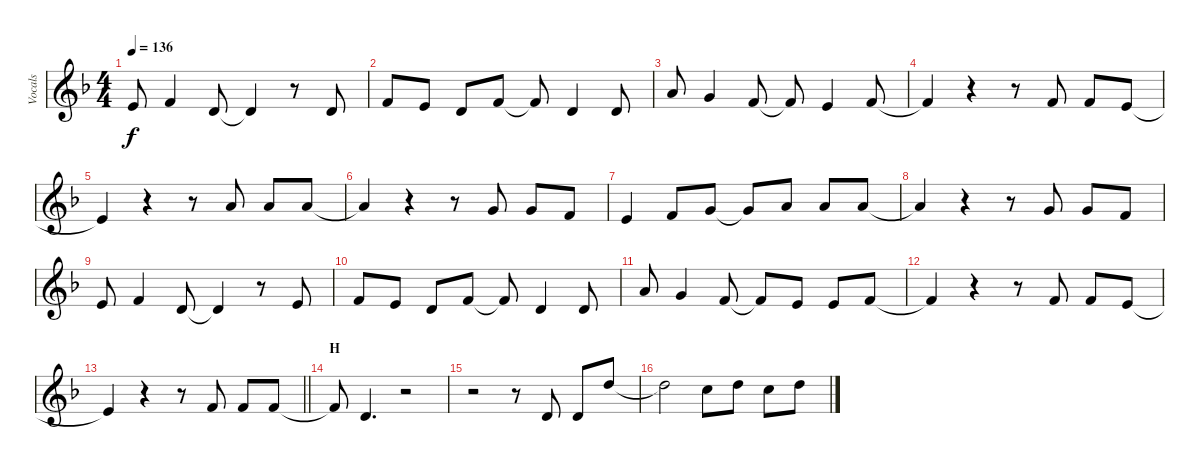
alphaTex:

\track ("Vocals" "Vocals") {instrument lead6voice}
\staff {score}
\tuning (E4 B3 G3 D3 A2 E2) {hide}
\ts (4 4)
\tempo 136
\clef g2
\ks dminor
0.1.8{dy f} 1.1.4 3.2.8 3.2{t}.4 r.8 3.2.8 |
1.1.8 0.1.8 3.2.8 1.1.8 1.1{t}.8 3.2.4 3.2.8 |
5.1.8 3.1.4 1.1.8 1.1{t}.8 0.1.4 1.1.8 |
1.1{t}.4 r.4 r.8 1.1.8 1.1.8 0.1.8 |
0.1{t}.4 r.4 r.8 5.1.8 5.1.8 5.1.8 |
5.1{t}.4 r.4 r.8 3.1.8 3.1.8 1.1.8 |
0.1.4 1.1.8 3.1.8 3.1{t}.8 5.1.8 5.1.8 5.1.8 |
5.1{t}.4 r.4 r.8 3.1.8 3.1.8 1.1.8 |
0.1.8 1.1.4 3.2.8 3.2{t}.4 r.8 0.1.8 |
1.1.8 0.1.8 3.2.8 1.1.8 1.1{t}.8 3.2.4 3.2.8 |
5.1.8 3.1.4 6.2.8 6.2{t}.8 0.1.8 0.1.8 1.1.8 |
1.1{t}.4 r.4 r.8 1.1.8 1.1.8 0.1.8 |
\barLineRight lightlight
0.1{t}.4 r.4 r.8 1.1.8 1.1.8 1.1.8 |
\section ("" "H")
1.1{t}.8 3.2.4{d} r.2 |
r.2 r.8 3.2.8 3.2.8 10.1.8 |
10.1{t}.2 8.1.8 10.1.8 8.1.8 10.1.8
